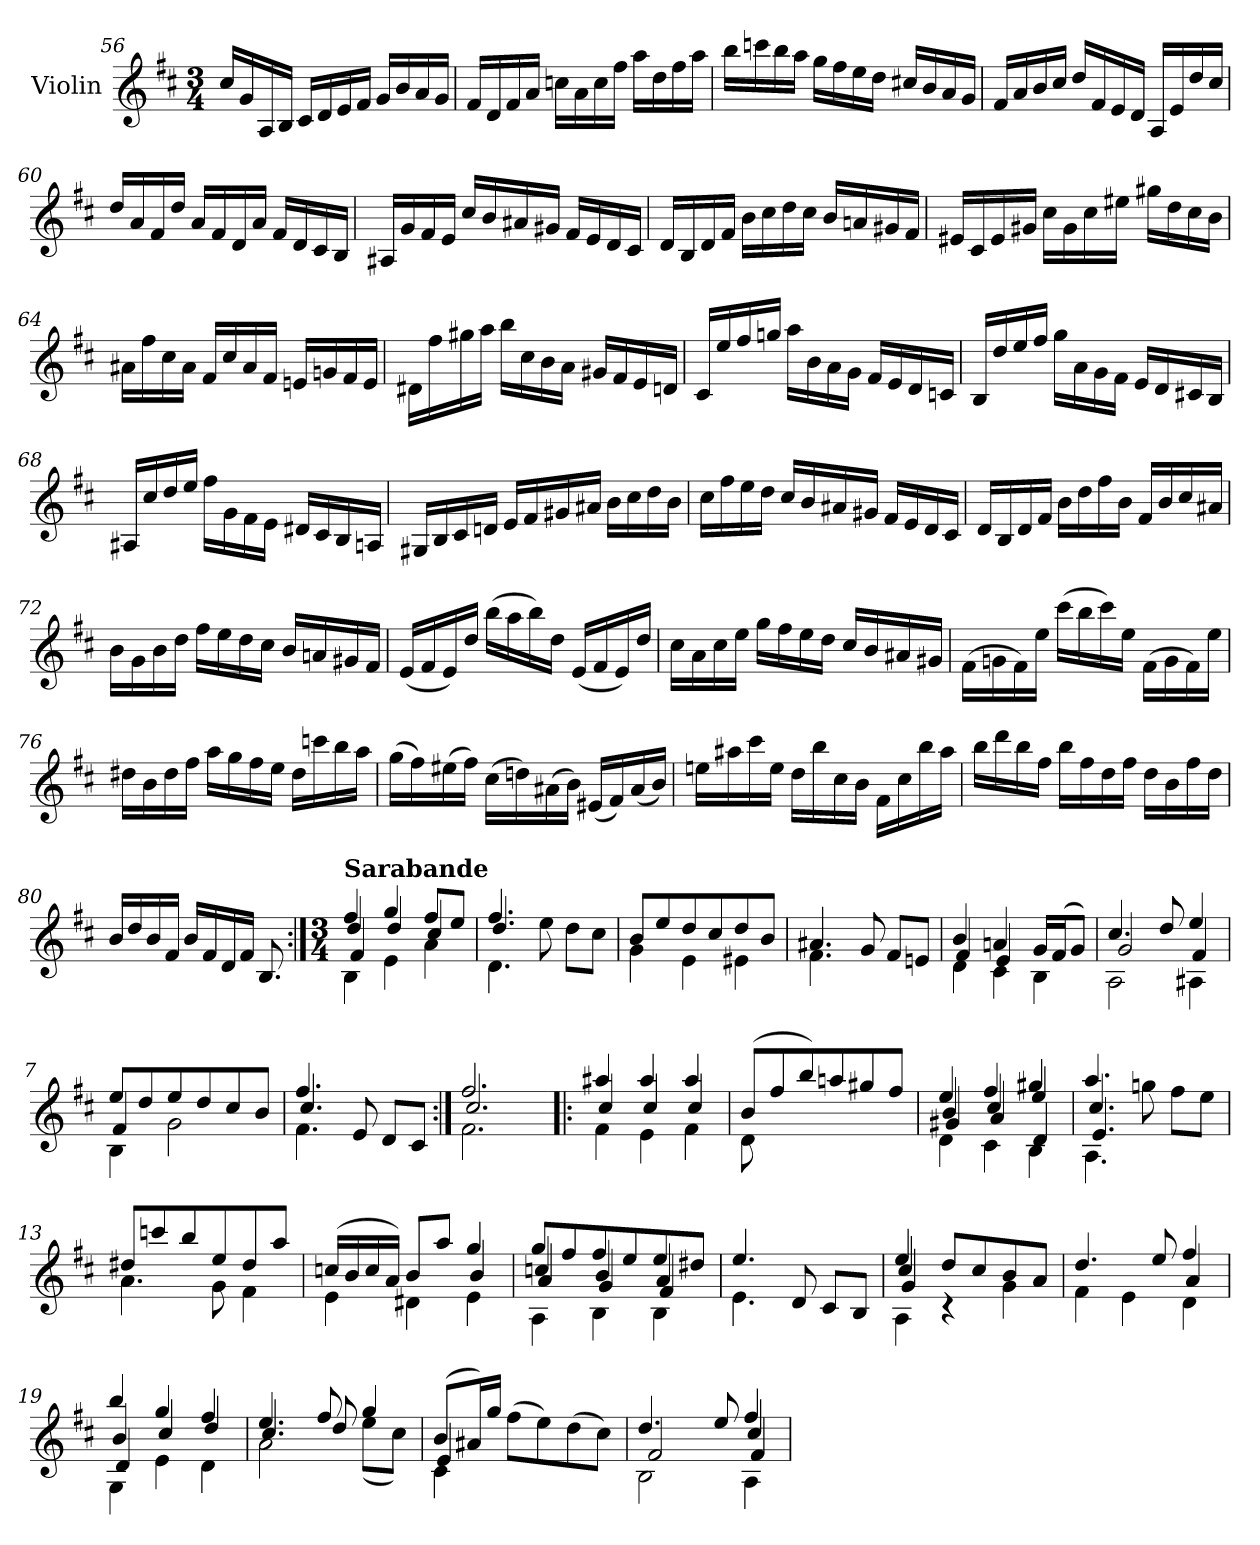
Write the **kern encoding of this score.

**kern
*part1
*staff1
*I"Violin
*I'Vln.
*clefG2
*k[f#c#]
*M3/4
=56
16cc#/LL
16g/
16A/
16B/JJ
16c#/LL
16d/
16e/
16f#/JJ
16g/LL
16b/
16a/
16g/JJ
=57
16f#/LL
16d/
16f#/
16a/JJ
16ccn\LL
16a\
16cc\
16ff#\JJ
16aa\LL
16dd\
16ff#\
16aa\JJ
=58
16bb\LL
16cccn\
16bb\
16aa\JJ
16gg\LL
16ff#\
16ee\
16dd\JJ
16cc#X/LL
16b/
16a/
16g/JJ
=59
16f#/LL
16a/
16b/
16cc#/JJ
16dd/LL
16f#/
16e/
16d/JJ
16A/LL
16e/
16dd/
16cc#/JJ
=60
16dd/LL
16a/
16f#/
16dd/JJ
16a/LL
16f#/
16d/
16a/JJ
16f#/LL
16d/
16c#/
16B/JJ
=61
16A#X/LL
16g/
16f#/
16e/JJ
16cc#/LL
16b/
16a#X/
16g#X/JJ
16f#/LL
16e/
16d/
16c#/JJ
=62
16d/LL
16B/
16d/
16f#/JJ
16b\LL
16cc#\
16dd\
16cc#\JJ
16b/LL
16an/
16g#X/
16f#/JJ
=63
16e#X/LL
16c#/
16e#/
16g#X/JJ
16cc#\LL
16g#\
16cc#\
16ee#X\JJ
16gg#X\LL
16dd\
16cc#\
16b\JJ
=64
16a#X\LL
16ff#\
16cc#\
16a#\JJ
16f#/LL
16cc#/
16a#/
16f#/JJ
16en/LL
16gn/
16f#/
16e/JJ
=65
16d#X\LL
16ff#\
16gg#X\
16aa\JJ
16bb\LL
16cc#\
16b\
16a\JJ
16g#X/LL
16f#/
16e/
16dn/JJ
=66
16c#/LL
16ee/
16ff#/
16ggn/JJ
16aa\LL
16b\
16a\
16g\JJ
16f#/LL
16e/
16d/
16cn/JJ
=67
16B/LL
16dd/
16ee/
16ff#/JJ
16gg\LL
16a\
16g\
16f#\JJ
16e/LL
16d/
16c#X/
16B/JJ
=68
16A#X/LL
16cc#/
16dd/
16ee/JJ
16ff#\LL
16g\
16f#\
16e\JJ
16d#X/LL
16c#/
16B/
16An/JJ
=69
16G#X/LL
16B/
16c#/
16dn/JJ
16e/LL
16f#/
16g#X/
16a#X/JJ
16b\LL
16cc#\
16dd\
16b\JJ
=70
16cc#\LL
16ff#\
16ee\
16dd\JJ
16cc#/LL
16b/
16a#X/
16g#X/JJ
16f#/LL
16e/
16d/
16c#/JJ
=71
16d/LL
16B/
16d/
16f#/JJ
16b\LL
16dd\
16ff#\
16b\JJ
16f#/LL
16b/
16cc#/
16a#X/JJ
=72
16b\LL
16g\
16b\
16dd\JJ
16ff#\LL
16ee\
16dd\
16cc#\JJ
16b/LL
16an/
16g#X/
16f#/JJ
=73
(<16e/LL
16f#/
16e/)
16dd/JJ
(>16bb\LL
16aa\
16bb\)
16dd\JJ
(<16e/LL
16f#/
16e/)
16dd/JJ
=74
16cc#\LL
16a\
16cc#\
16ee\JJ
16gg\LL
16ff#\
16ee\
16dd\JJ
16cc#/LL
16b/
16a#X/
16g#X/JJ
=75
(>16f#\LL
16gn\
16f#\)
16ee\JJ
(>16ccc#\LL
16bb\
16ccc#\)
16ee\JJ
(>16f#\LL
16g\
16f#\)
16ee\JJ
=76
16dd#X\LL
16b\
16dd#\
16ff#\JJ
16aa\LL
16gg\
16ff#\
16ee\JJ
16dd#\LL
16cccn\
16bb\
16aa\JJ
=77
(>16gg\LL
16ff#\)
(>16ee#X\
16ff#\JJ)
(>16cc#\LL
16ddn\)
(>16a#X\
16b\JJ)
(<16e#X/LL
16f#/)
(<16a#/
16b/JJ)
=78
16een\LL
16aa#X\
16ccc#\
16ee\JJ
16dd\LL
16bb\
16cc#\
16b\JJ
16f#\LL
16cc#\
16bb\
16aa#\JJ
=79
16bb\LL
16ddd\
16bb\
16ff#\JJ
16bb\LL
16ff#\
16dd\
16ff#\JJ
16dd\LL
16b\
16ff#\
16dd\JJ
=80
16b/LL
16dd/
16b/
16f#/JJ
16b/LL
16f#/
16d/
16f#/JJ
8.B/
=1:|!
*M3/4
*^
*	*^
*	*	*^
!LO:TX:a:B:t=Sarabande	!	!	!
4ff#/	4B\	4dd/	4f#/
4gg/	4e\	4dd/	4ryy
8ff#/L	4a\	4cc#/	4ryy
8ee/J	.	.	.
*	*	*v	*v
=2	=2	=2
4.ff#/	4.d\	4.dd/
8ee\	8ryy	8ryy
8dd\L	8ryy	8ryy
8cc#\J	8ryy	8ryy
*	*v	*v
=3	=3
8b/L	4g\
8ee/	.
8dd/	4e\
8cc#/	.
8dd/	4e#X\
8b/J	.
=4	=4
4.a#X/	4.f#\
8g/	8ryy
8f#/L	8ryy
8en/J	8ryy
=5	=5
*	*^
4b/	4d\	4f#/
4an/	4c#\	4e/
16g/LL	4B\	4ryy
(>16f#/J	.	.
8g/J)	.	.
=6	=6	=6
4.cc#/	2A\	2g/
8dd/	.	.
4ee/	4A#X\	4f#/
=7	=7	=7
8ee/L	4B\	4f#/
8dd/	.	.
8ee/	2g\	4ryy
8dd/	.	.
8cc#/	.	4ryy
8b/J	.	.
=8	=8	=8
4.ff#/	4.f#\	4.cc#/
8e/	8ryy	8ryy
8d/L	4ryy	4ryy
8c#/J	.	.
=8X1:|!	=8X1:|!	=8X1:|!
2.ff#/	2.f#\	2.cc#/
=9!|:	=9!|:	=9!|:
4aa#X/	4f#\	4cc#/
4aa#/	4e\	4cc#/
4aa#/	4f#\	4cc#/
*	*v	*v
=10	=10
(>8b/L	8d\
8ff#/	8ryy
8bb/)	4ryy
8aan/	.
8gg#X/	4ryy
8ff#/J	.
=11	=11
*^	*^
4ee/	4d\	4b/	4g#X/
4ff#/	4c#\	4cc#/	4a/
4gg#X/	4B\	4ee/	4d/
=12	=12	=12	=12
4.aa/	4.A\	4.cc#/	4.e/
8ggn\	8ryy	8ryy	8ryy
8ff#\L	4ryy	4ryy	4ryy
8ee\J	.	.	.
*	*v	*v	*v
=13	=13
8dd#X/L	4.a\
8cccn/	.
8bb/	.
8ee/	8g\
8dd#/	4f#\
8aa/J	.
=14	=14
*	*^
(>16ccn/LL	4e\	4ryy
16b/	.	.
16cc/	.	.
16a/JJ)	.	.
8b/L	4d#X\	4ryy
8aa/J	.	.
4gg/	4e\	4b/
=15	=15	=15
*	*	*^
8gg/L	4A\	4ccn/	4a/
8ff#/	.	.	.
8ff#/	4B\	4b/	4g/
8ee/	.	.	.
8ee/	4B\	4a/	4f#/
8dd#X/J	.	.	.
*	*v	*v	*v
=16	=16
4.ee/	4.e\
8d/	8ryy
8c#/L	4ryy
8B/J	.
=17	=17
*^	*^
4ee/	4A\	4cc#/	4g/
8dd/L	4r	4ryy	4ryy
8cc#/	.	.	.
8b/	4g\	4ryy	4ryy
8a/J	.	.	.
*	*	*v	*v
=18	=18	=18
4.dd/	4f#\	4ryy
.	4e\	4ryy
8ee/	.	.
4ff#/	4d\	4a/
=19	=19	=19
*	*	*^
4bb/	4G\	4b/	4d/
4gg/	4e\	4cc#/	4ryy
4ff#/	4d\	4dd/	4ryy
*	*	*v	*v
=20	=20	=20
4.ee/	2a\	4.cc#/
8ff#/	.	8dd/
4gg/	(<8ee\L	4ryy
.	8cc#\J)	.
=21	=21	=21
(>8b/L	4c#\	4e/
16a#X/L)	.	.
16gg/JJ	.	.
(>8ff#\L	4ryy	4ryy
8ee\)	.	.
(>8dd\	4ryy	4ryy
8cc#\J)	.	.
=22	=22	=22
*	*	*^
4.dd/	2B\	2f#/	4ryy
.	.	.	4ryy
8ee/	.	.	.
4ff#/	4A\	4cc#/	4f#/
*v	*v	*v	*v
=
*-
